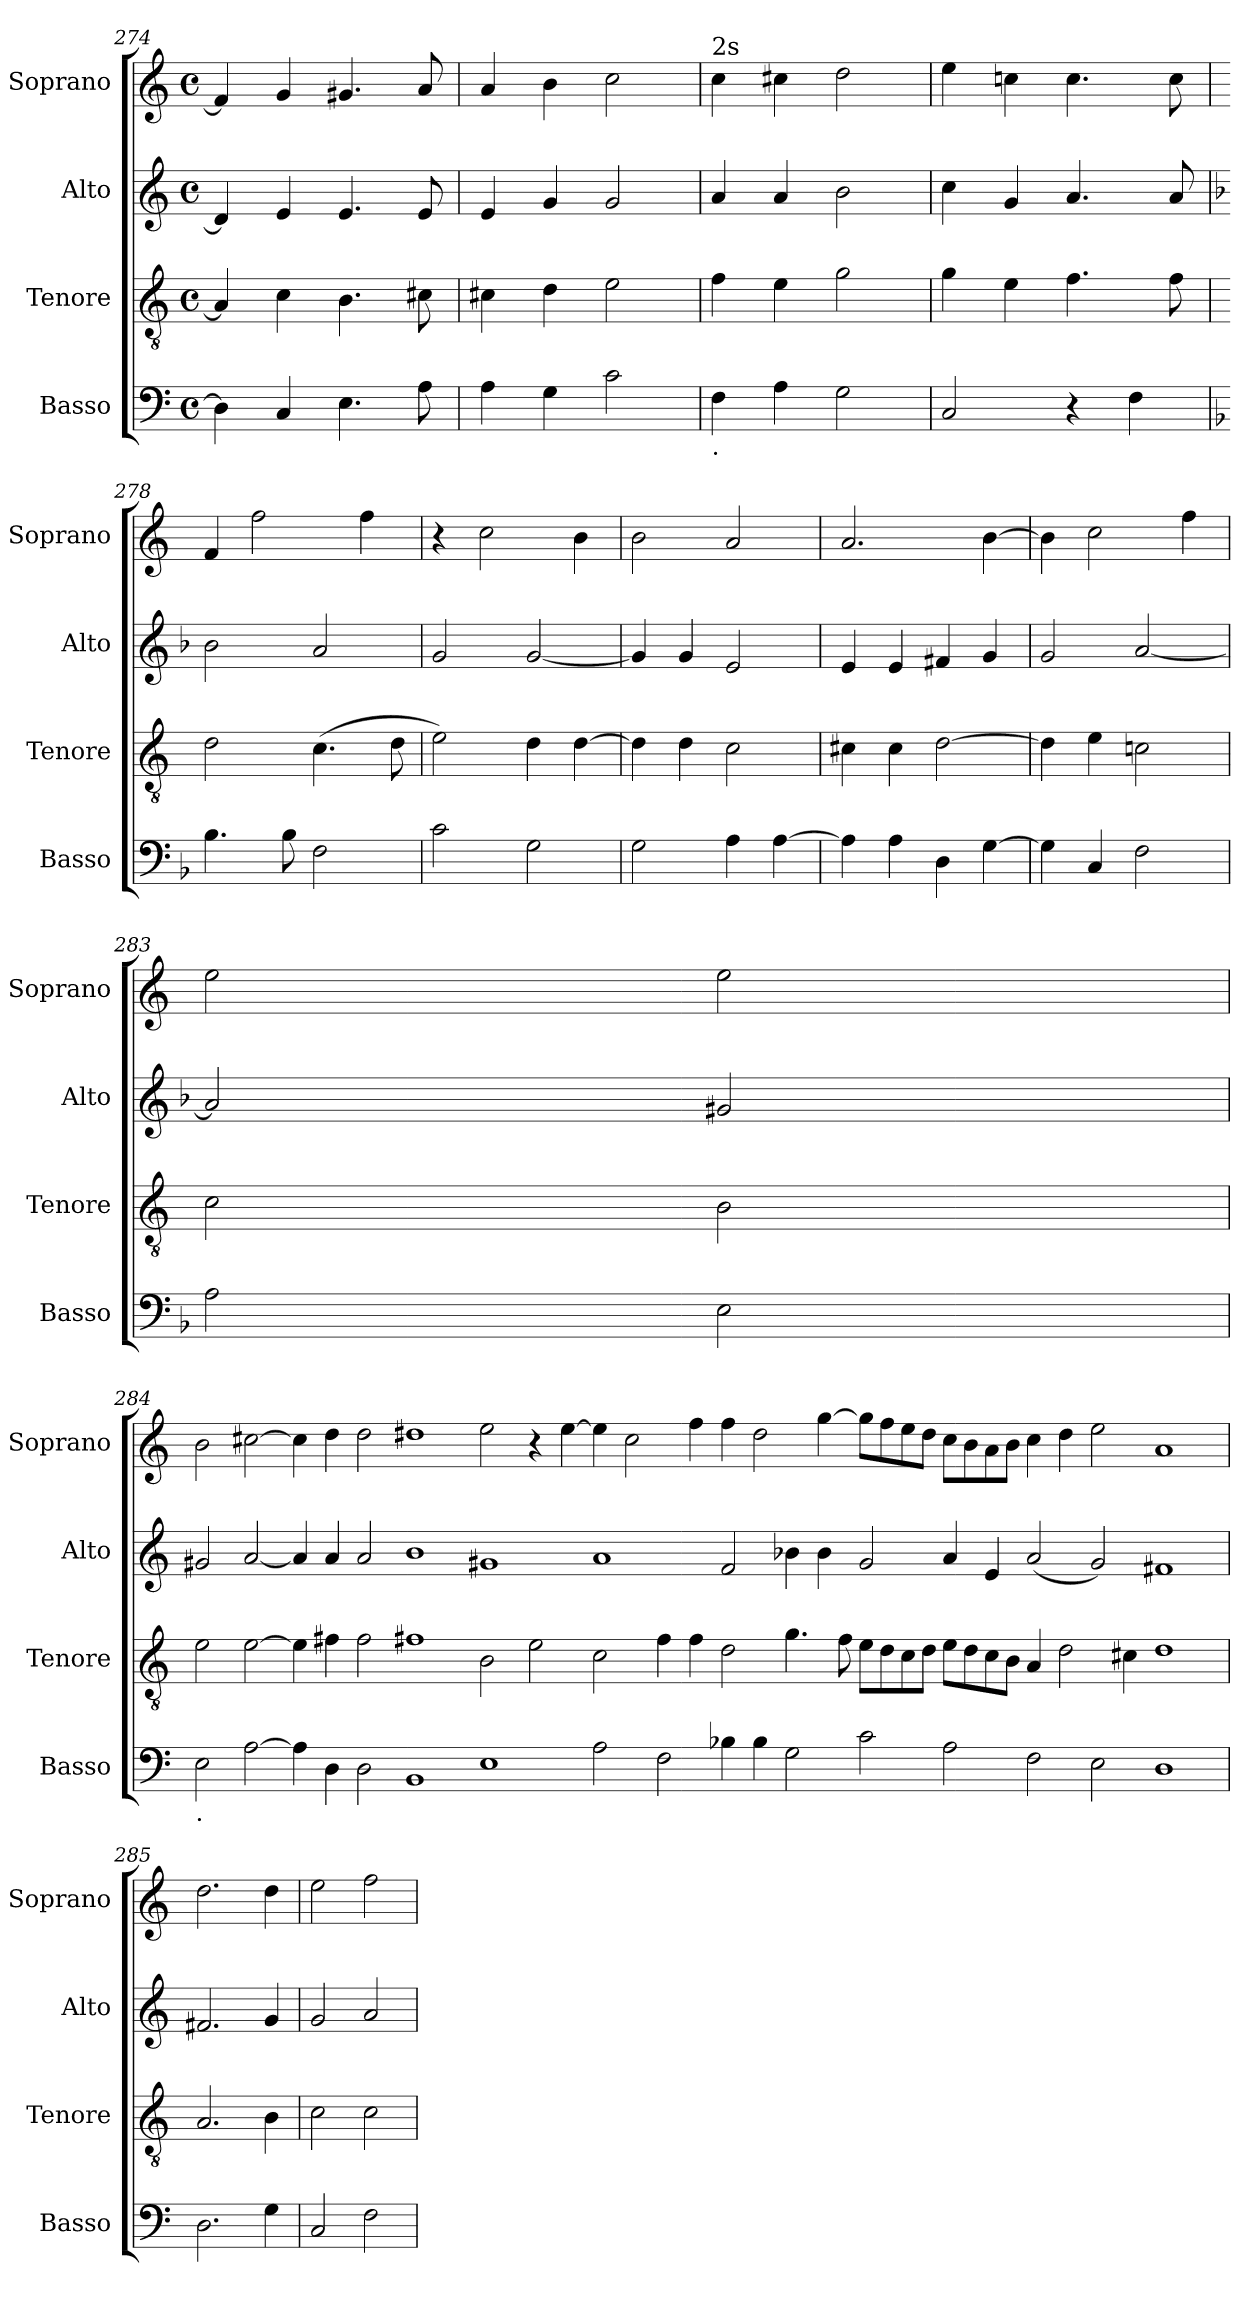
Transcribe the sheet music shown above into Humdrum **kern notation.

**kern	**kern	**kern	**kern
*part4	*part3	*part2	*part1
*staff4	*staff3	*staff2	*staff1
*I"Basso	*I"Tenore	*I"Alto	*I"Soprano
*I'Basso	*I'Tenore	*I'Alto	*I'Soprano
*clefF4	*clefGv2	*clefG2	*clefG2
*k[]	*k[]	*k[]	*k[]
*C:	*C:	*C:	*C:
*M4/4	*M4/4	*M4/4	*M4/4
*met(c)	*met(c)	*met(c)	*met(c)
=274	=274	=274	=274
4D\]	4A/]	4d/]	4f/]
4C/	4c\	4e/	4g/
4.E\	4.B\	4.e/	4.g#X/
8A\	8c#X\	8e/	8a/
=275	=275	=275	=275
4A\	4c#X\	4e/	4a/
4G\	4d\	4g/	4b\
2c\	2e\	2g/	2cc\
!!LO:LB:g=z
=276	=276	=276	=276
!	!	!	!LO:TX:a:t=2s
!LO:TX:b:t=.	!	!	!
4F\	4f\	4a/	4cc\
4A\	4e\	4a/	4cc#X\
2G\	2g\	2b\	2dd\
=277	=277	=277	=277
2C/	4g\	4cc\	4ee\
.	4e\	4g/	4ccn\
4r	4.f\	4.a/	4.cc\
4F\	.	.	.
.	8f\	8a/	8cc\
=278	=278	=278	=278
*k[b-]	*	*k[b-]	*
*F:	*	*F:	*
4.B-\	2d\	2b-\	4f/
.	.	.	2ff\
8B-\	.	.	.
2F\	(>4.c\	2a/	.
.	.	.	4ff\
.	8d\	.	.
=279	=279	=279	=279
2c\	2e\)	2g/	4r
.	.	.	2cc\
2G\	4d\	[<2g/	.
.	[>4d\	.	4b\
=280	=280	=280	=280
2G\	4d\]	4g/]	2b\
.	4d\	4g/	.
4A\	2c\	2e/	2a/
[>4A\	.	.	.
=281	=281	=281	=281
4A\]	4c#X\	4e/	2.a/
4A\	4c#\	4e/	.
4D\	[>2d\	4f#X/	.
[>4G\	.	4g/	[>4b\
=282	=282	=282	=282
4G\]	4d\]	2g/	4b\]
4C/	4e\	.	2cc\
2F\	2cn\	[<2a/	.
.	.	.	4ff\
=283	=283	=283	=283
2A\	2c\	2a/]	2ee\
2E\	2B\	2g#X/	2ee\
!!LO:PB:g=z
=284	=284	=284	=284
*k[]	*	*k[]	*
*C:	*	*C:	*
!LO:TX:b:t=.	!	!	!
2E\	2e\	2g#X/	2b\
[>2A\	[>2e\	[<2a/	[>2cc#X\
4A\]	4e\]	4a/]	4cc#\]
4D\	4f#X\	4a/	4dd\
2D\	2f#\	2a/	2dd\
1BB	1f#X	1b	1dd#X
1E	2B\	1g#X	2ee\
.	2e\	.	4r
.	.	.	[>4ee\
2A\	2c\	1a	4ee\]
.	.	.	2cc#\
2F\	4f#\	.	.
.	4f#\	.	4ff\
4B-X\	2d\	2f/	4ff\
4B-\	.	.	2dd#\
2G\	4.g\	4b-X\	.
.	.	4b-\	[>4gg\
.	8f#\	.	.
2c\	8e\L	2g#/	8gg\L]
.	8d\	.	8ff\
.	8c\	.	8ee\
.	8d\J	.	8dd#\J
2A\	8e\L	4a/	8cc#\L
.	8d\	.	8b\
.	8c\	4e/	8a\
.	8B\J	.	8b\J
2F\	4A/	(<2a/	4cc#\
.	2d\	.	4dd#\
2E\	.	2g#/)	2ee\
.	4c#\	.	.
1D	1d	1f#	1a
!!LO:LB:g=z
=285!	=285!	=285!	=285!
2.D\	2.A/	2.f#X/	2.dd\
4G\	4B\	4g/	4dd\
=286	=286	=286	=286
2C/	2c\	2g/	2ee\
2F\	2c\	2a/	2ff\
=	=	=	=
*-	*-	*-	*-
